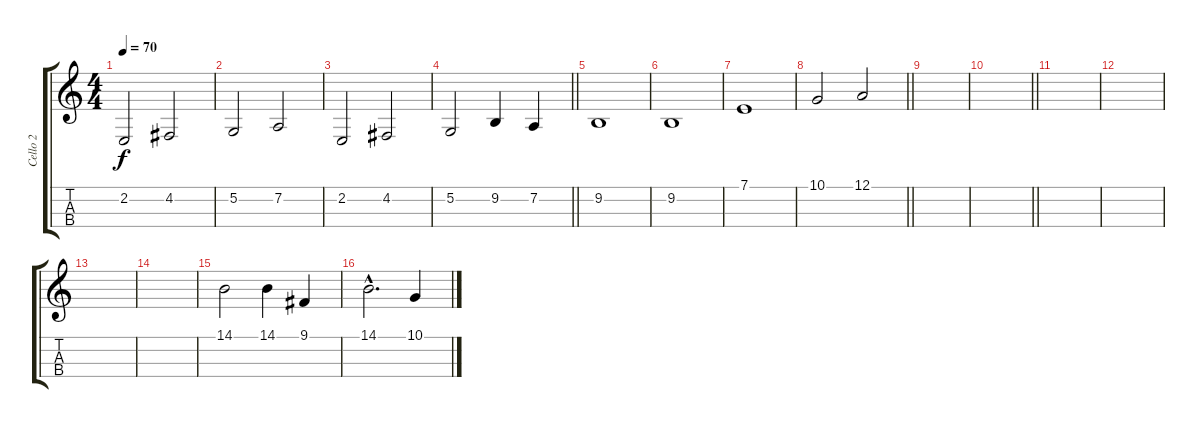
\track ("Cello 2" "Cello 2") {instrument cello}
\staff {score tabs}
\tuning (A3 D3 G2 C2) {hide}
\ts (4 4)
\tempo 70
\clef g2
\ks c
2.2.2{dy f} 4.2.2 |
5.2.2 7.2.2 |
2.2.2 4.2.2 |
\barLineRight lightlight
5.2.2 9.2.4 7.2.4 |
9.2.1 |
9.2.1 |
7.1.1 |
\barLineRight lightlight
10.1.2 12.1.2 |
|
\barLineRight lightlight
|
\section ("" "")
|
|
|
|
14.1.2 14.1.4 9.1.4 |
14.1{hac}.2{d} 10.1.4
